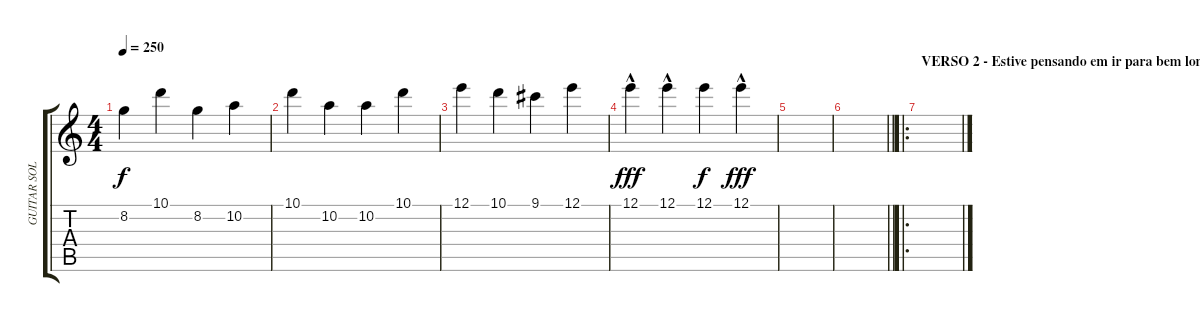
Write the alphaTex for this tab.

\track ("GUITAR SOLO" "GUITAR SOL") {instrument acousticguitarsteel}
\staff {score tabs}
\tuning (E4 B3 G3 D3 A2 E2) {hide}
\ts (4 4)
\tempo 250
\clef g2
\ks c
8.2.4{dy f} 10.1.4 8.2.4 10.2.4 |
10.1.4 10.2.4 10.2.4 10.1.4 |
12.1.4 10.1.4 9.1.4 12.1.4 |
12.1{hac}.4{dy fff} 12.1{hac}.4 12.1.4{dy f} 12.1{hac}.4{dy fff} |
|
\barLineRight lightlight
|
\ro
\section ("" "VERSO 2 - Estive pensando em ir para bem longe")
